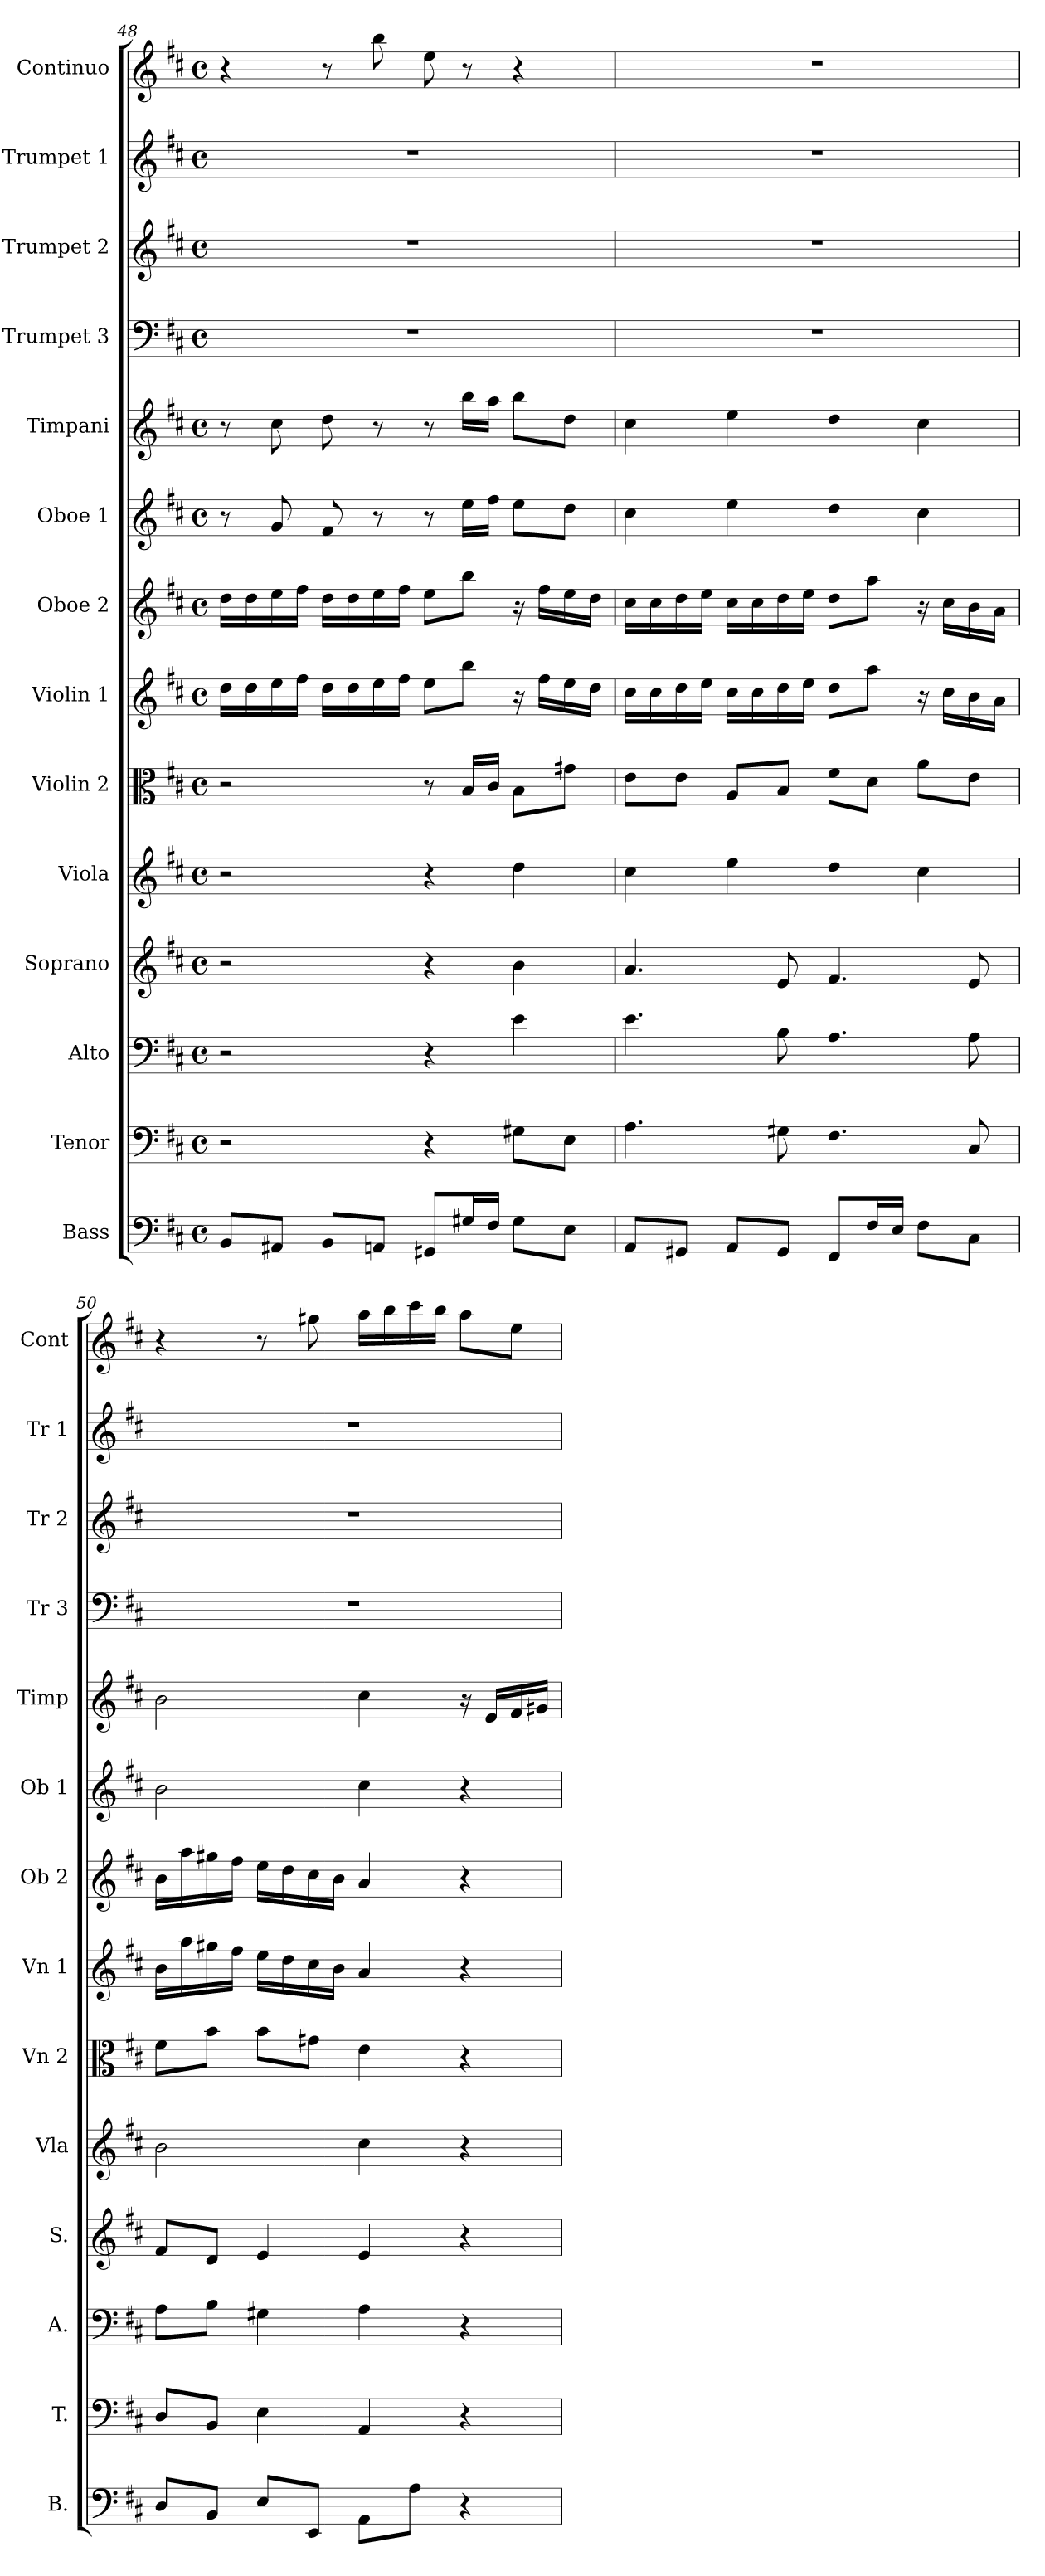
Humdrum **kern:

**kern	**kern	**kern	**kern	**kern	**kern	**kern	**kern	**kern	**kern	**kern	**kern	**kern	**kern
*part14	*part13	*part12	*part11	*part10	*part9	*part8	*part7	*part6	*part5	*part4	*part3	*part2	*part1
*staff14	*staff13	*staff12	*staff11	*staff10	*staff9	*staff8	*staff7	*staff6	*staff5	*staff4	*staff3	*staff2	*staff1
*I"Bass	*I"Tenor	*I"Alto	*I"Soprano	*I"Viola	*I"Violin 2	*I"Violin 1	*I"Oboe 2	*I"Oboe 1	*I"Timpani	*I"Trumpet 3	*I"Trumpet 2	*I"Trumpet 1	*I"Continuo
*I'B.	*I'T.	*I'A.	*I'S.	*I'Vla	*I'Vn 2	*I'Vn 1	*I'Ob 2	*I'Ob 1	*I'Timp	*I'Tr 3	*I'Tr 2	*I'Tr 1	*I'Cont
!!LO:PB:g=z
*clefF4	*clefF4	*clefF4	*clefG2	*clefG2	*clefC3	*clefG2	*clefG2	*clefG2	*clefG2	*clefF4	*clefG2	*clefG2	*clefG2
*	*	*	*	*	*	*	*	*	*	*	*ITrd1c2	*ITrd1c2	*ITrd1c2
*k[f#c#]	*k[f#c#]	*k[f#c#]	*k[f#c#]	*k[f#c#]	*k[f#c#]	*k[f#c#]	*k[f#c#]	*k[f#c#]	*k[f#c#]	*k[f#c#]	*k[]	*k[]	*k[]
*D:	*D:	*D:	*D:	*D:	*D:	*D:	*D:	*D:	*D:	*D:	*C:	*C:	*C:
*M4/4	*M4/4	*M4/4	*M4/4	*M4/4	*M4/4	*M4/4	*M4/4	*M4/4	*M4/4	*M4/4	*M4/4	*M4/4	*M4/4
*met(c)	*met(c)	*met(c)	*met(c)	*met(c)	*met(c)	*met(c)	*met(c)	*met(c)	*met(c)	*met(c)	*met(c)	*met(c)	*met(c)
=48	=48	=48	=48	=48	=48	=48	=48	=48	=48	=48	=48	=48	=48
8BB/L	2r	2r	2r	2r	2r	16dd\LL	16dd\LL	8r	8r	1r	1r	1r	4r
.	.	.	.	.	.	16dd\	16dd\	.	.	.	.	.	.
8AA#X/J	.	.	.	.	.	16ee\	16ee\	8g/	8cc#\	.	.	.	.
.	.	.	.	.	.	16ff#\JJ	16ff#\JJ	.	.	.	.	.	.
8BB/L	.	.	.	.	.	16dd\LL	16dd\LL	8f#/	8dd\	.	.	.	8r
.	.	.	.	.	.	16dd\	16dd\	.	.	.	.	.	.
8AAn/J	.	.	.	.	.	16ee\	16ee\	8r	8r	.	.	.	8aa\
.	.	.	.	.	.	16ff#\JJ	16ff#\JJ	.	.	.	.	.	.
8GG#X/L	4r	4r	4r	4r	8r	8ee\L	8ee\L	8r	8r	.	.	.	8dd\
16G#X/L	.	.	.	.	16B/LL	8bb\J	8bb\J	16ee\LL	16bb\LL	.	.	.	8r
16F#/JJ	.	.	.	.	16c#/JJ	.	.	16ff#\JJ	16aa\JJ	.	.	.	.
8G#\L	8G#X\L	4e\	4b\	4dd\	8B\L	16r	16r	8ee\L	8bb\L	.	.	.	4r
.	.	.	.	.	.	16ff#\LL	16ff#\LL	.	.	.	.	.	.
8E\J	8E\J	.	.	.	8g#X\J	16ee\	16ee\	8dd\J	8dd\J	.	.	.	.
.	.	.	.	.	.	16dd\JJ	16dd\JJ	.	.	.	.	.	.
=49	=49	=49	=49	=49	=49	=49	=49	=49	=49	=49	=49	=49	=49
8AA/L	4.A\	4.e\	4.a/	4cc#\	8e\L	16cc#\LL	16cc#\LL	4cc#\	4cc#\	1r	1r	1r	1r
.	.	.	.	.	.	16cc#\	16cc#\	.	.	.	.	.	.
8GG#X/J	.	.	.	.	8e\J	16dd\	16dd\	.	.	.	.	.	.
.	.	.	.	.	.	16ee\JJ	16ee\JJ	.	.	.	.	.	.
8AA/L	.	.	.	4ee\	8A/L	16cc#\LL	16cc#\LL	4ee\	4ee\	.	.	.	.
.	.	.	.	.	.	16cc#\	16cc#\	.	.	.	.	.	.
8GG#/J	8G#X\	8B\	8e/	.	8B/J	16dd\	16dd\	.	.	.	.	.	.
.	.	.	.	.	.	16ee\JJ	16ee\JJ	.	.	.	.	.	.
8FF#/L	4.F#\	4.A\	4.f#/	4dd\	8f#\L	8dd\L	8dd\L	4dd\	4dd\	.	.	.	.
16F#/L	.	.	.	.	8d\J	8aa\J	8aa\J	.	.	.	.	.	.
16E/JJ	.	.	.	.	.	.	.	.	.	.	.	.	.
8F#\L	.	.	.	4cc#\	8a\L	16r	16r	4cc#\	4cc#\	.	.	.	.
.	.	.	.	.	.	16cc#\LL	16cc#\LL	.	.	.	.	.	.
8C#\J	8C#/	8A\	8e/	.	8e\J	16b\	16b\	.	.	.	.	.	.
.	.	.	.	.	.	16a\JJ	16a\JJ	.	.	.	.	.	.
=50	=50	=50	=50	=50	=50	=50	=50	=50	=50	=50	=50	=50	=50
8D/L	8D/L	8A\L	8f#/L	2b\	8f#\L	16b\LL	16b\LL	2b\	2b\	1r	1r	1r	4r
.	.	.	.	.	.	16aa\	16aa\	.	.	.	.	.	.
8BB/J	8BB/J	8B\J	8d/J	.	8b\J	16gg#X\	16gg#X\	.	.	.	.	.	.
.	.	.	.	.	.	16ff#\JJ	16ff#\JJ	.	.	.	.	.	.
8E/L	4E\	4G#X\	4e/	.	8b\L	16ee\LL	16ee\LL	.	.	.	.	.	8r
.	.	.	.	.	.	16dd\	16dd\	.	.	.	.	.	.
8EE/J	.	.	.	.	8g#X\J	16cc#\	16cc#\	.	.	.	.	.	8ff#X\
.	.	.	.	.	.	16b\JJ	16b\JJ	.	.	.	.	.	.
8AA\L	4AA/	4A\	4e/	4cc#\	4e\	4a/	4a/	4cc#\	4cc#\	.	.	.	16gg\LL
.	.	.	.	.	.	.	.	.	.	.	.	.	16aa\
8A\J	.	.	.	.	.	.	.	.	.	.	.	.	16bb\
.	.	.	.	.	.	.	.	.	.	.	.	.	16aa\JJ
4r	4r	4r	4r	4r	4r	4r	4r	4r	16r	.	.	.	8gg\L
.	.	.	.	.	.	.	.	.	16e/LL	.	.	.	.
.	.	.	.	.	.	.	.	.	16f#/	.	.	.	8dd\J
.	.	.	.	.	.	.	.	.	16g#X/JJ	.	.	.	.
=	=	=	=	=	=	=	=	=	=	=	=	=	=
*-	*-	*-	*-	*-	*-	*-	*-	*-	*-	*-	*-	*-	*-
